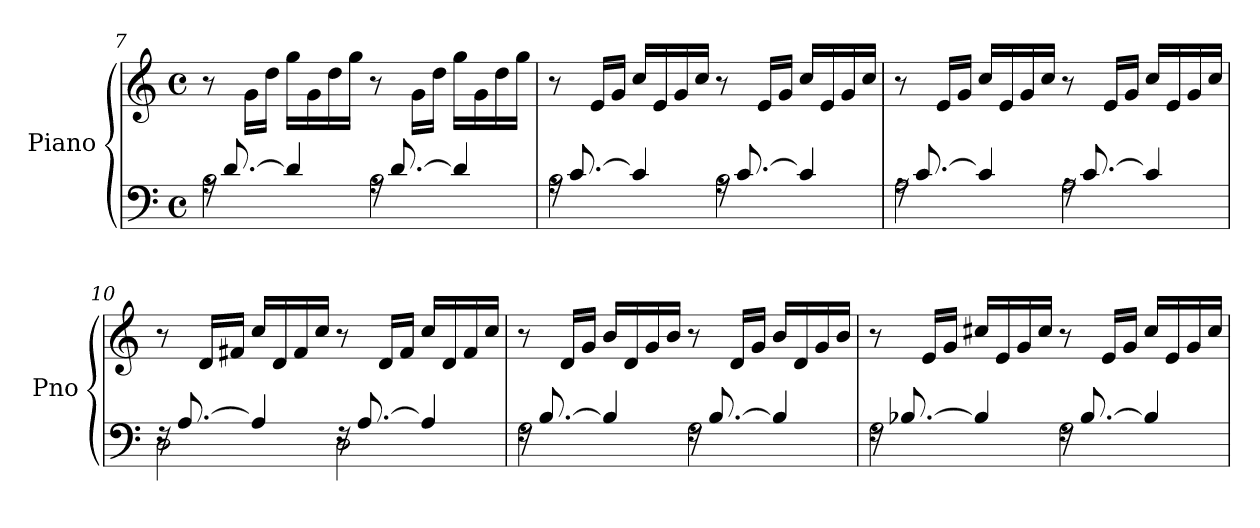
**kern	**kern
*part1	*part1
*staff2	*staff1
*I"Piano	*
*I'Pno	*
!!LO:LB:g=z
*clefF4	*clefG2
*k[]	*k[]
*M4/4	*M4/4
*met(c)	*met(c)
=7	=7
*^	*
16rA	2B\	8r
[8.d/	.	.
.	.	16g\LL
.	.	16dd\JJ
4d/]	.	16gg\LL
.	.	16g\
.	.	16dd\
.	.	16gg\JJ
16rA	2B\	8r
[8.d/	.	.
.	.	16g\LL
.	.	16dd\JJ
4d/]	.	16gg\LL
.	.	16g\
.	.	16dd\
.	.	16gg\JJ
=8	=8	=8
16rA	2B\	8r
[8.c/	.	.
.	.	16e/LL
.	.	16g/JJ
4c/]	.	16cc/LL
.	.	16e/
.	.	16g/
.	.	16cc/JJ
16rA	2B\	8r
[8.c/	.	.
.	.	16e/LL
.	.	16g/JJ
4c/]	.	16cc/LL
.	.	16e/
.	.	16g/
.	.	16cc/JJ
=9	=9	=9
16rA	2A\	8r
[8.c/	.	.
.	.	16e/LL
.	.	16g/JJ
4c/]	.	16cc/LL
.	.	16e/
.	.	16g/
.	.	16cc/JJ
16rA	2A\	8r
[8.c/	.	.
.	.	16e/LL
.	.	16g/JJ
4c/]	.	16cc/LL
.	.	16e/
.	.	16g/
.	.	16cc/JJ
!!LO:LB:g=z
=10	=10	=10
16rF	2D\	8r
[8.A/	.	.
.	.	16d/LL
.	.	16f#X/JJ
4A/]	.	16cc/LL
.	.	16d/
.	.	16f#/
.	.	16cc/JJ
16rF	2D\	8r
[8.A/	.	.
.	.	16d/LL
.	.	16f#/JJ
4A/]	.	16cc/LL
.	.	16d/
.	.	16f#/
.	.	16cc/JJ
=11	=11	=11
16rF	2G\	8r
[8.B/	.	.
.	.	16d/LL
.	.	16g/JJ
4B/]	.	16b/LL
.	.	16d/
.	.	16g/
.	.	16b/JJ
16rF	2G\	8r
[8.B/	.	.
.	.	16d/LL
.	.	16g/JJ
4B/]	.	16b/LL
.	.	16d/
.	.	16g/
.	.	16b/JJ
=12	=12	=12
16rF	2G\	8r
[8.B-X/	.	.
.	.	16e/LL
.	.	16g/JJ
4B-/]	.	16cc#X/LL
.	.	16e/
.	.	16g/
.	.	16cc#/JJ
16rF	2G\	8r
[8.B-/	.	.
.	.	16e/LL
.	.	16g/JJ
4B-/]	.	16cc#/LL
.	.	16e/
.	.	16g/
.	.	16cc#/JJ
*v	*v	*
=	=
*-	*-
